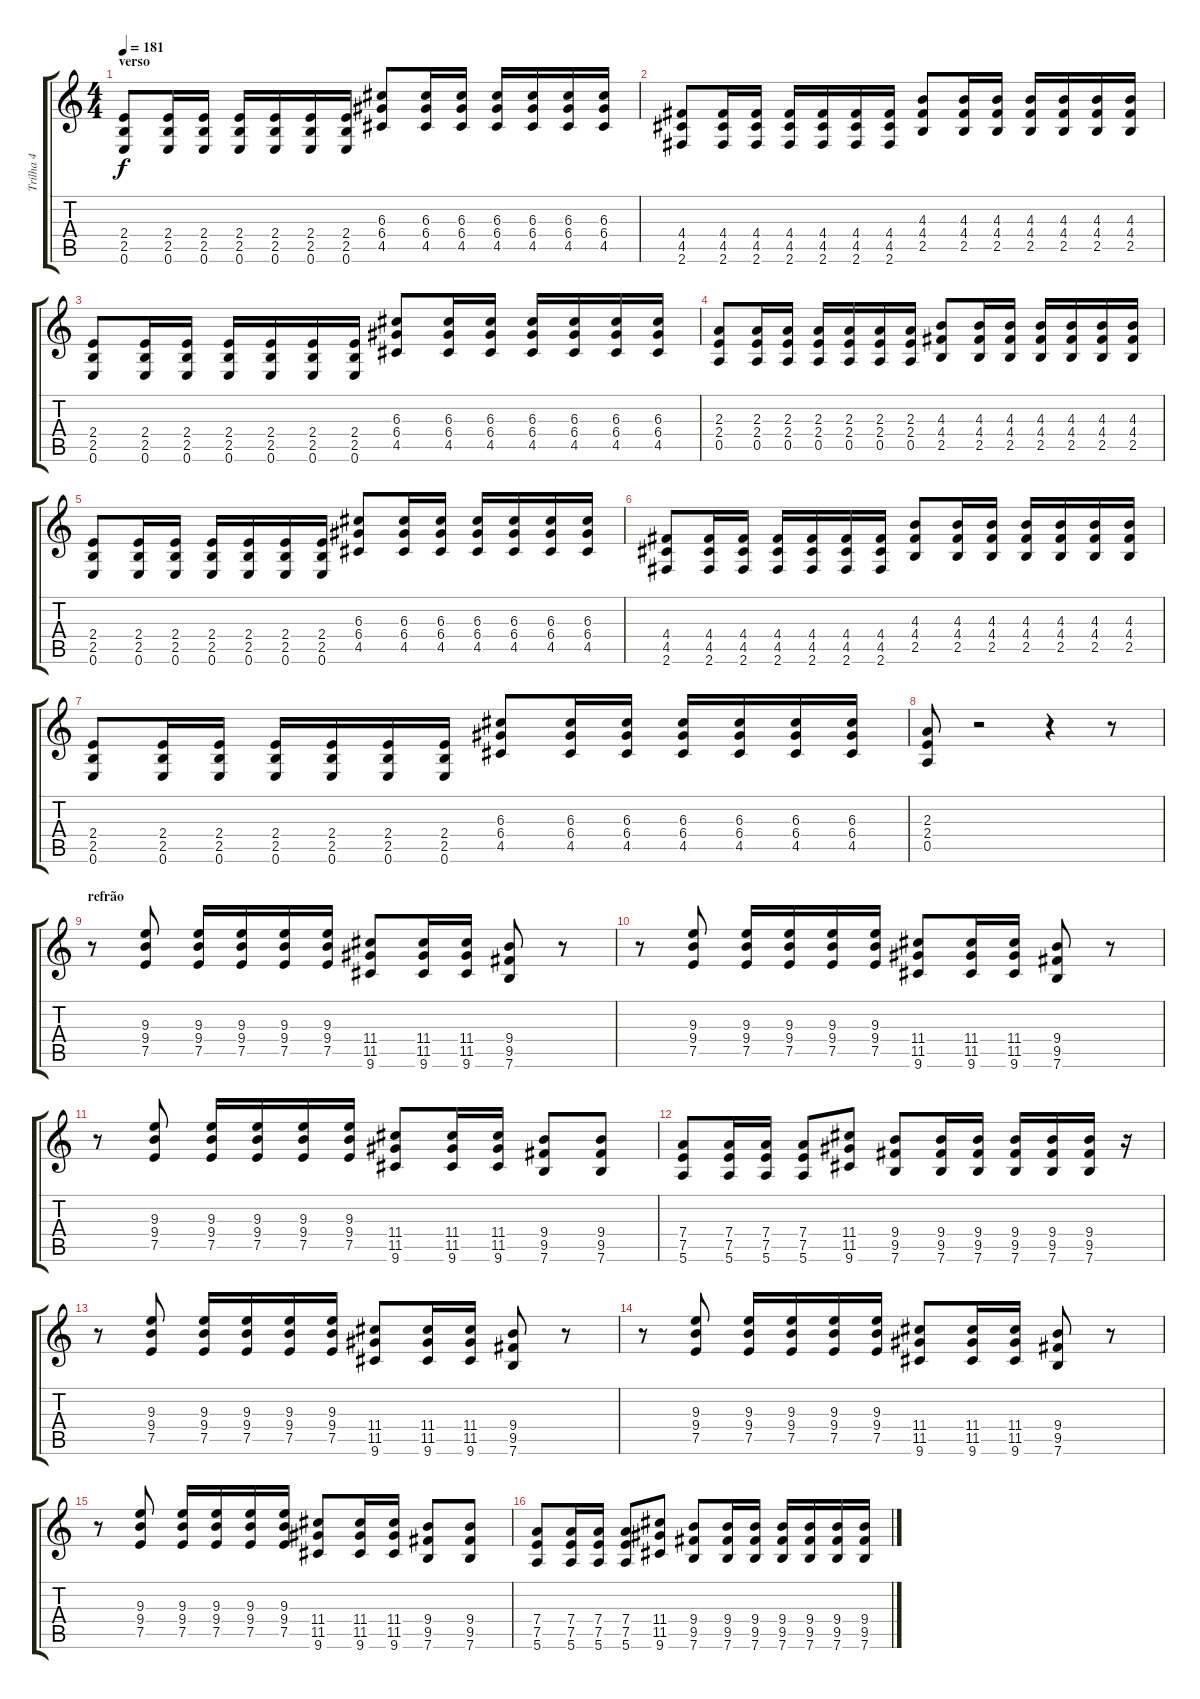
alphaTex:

\track ("Trilha 4" "Trilha 4") {instrument overdrivenguitar}
\staff {score tabs}
\tuning (E4 B3 G3 D3 A2 E2) {hide}
\ts (4 4)
\section ("" "verso")
\tempo 181
\clef g2
\ks c
(2.4 2.5 0.6).8{dy f} (2.4 2.5 0.6).16 (2.4 2.5 0.6).16 (2.4 2.5 0.6).16 (2.4 2.5 0.6).16 (2.4 2.5 0.6).16 (2.4 2.5 0.6).16 (6.3 6.4 4.5).8 (6.3 6.4 4.5).16 (6.3 6.4 4.5).16 (6.3 6.4 4.5).16 (6.3 6.4 4.5).16 (6.3 6.4 4.5).16 (6.3 6.4 4.5).16 |
(4.4 4.5 2.6).8 (4.4 4.5 2.6).16 (4.4 4.5 2.6).16 (4.4 4.5 2.6).16 (4.4 4.5 2.6).16 (4.4 4.5 2.6).16 (4.4 4.5 2.6).16 (4.3 4.4 2.5).8 (4.3 4.4 2.5).16 (4.3 4.4 2.5).16 (4.3 4.4 2.5).16 (4.3 4.4 2.5).16 (4.3 4.4 2.5).16 (4.3 4.4 2.5).16 |
(2.4 2.5 0.6).8 (2.4 2.5 0.6).16 (2.4 2.5 0.6).16 (2.4 2.5 0.6).16 (2.4 2.5 0.6).16 (2.4 2.5 0.6).16 (2.4 2.5 0.6).16 (6.3 6.4 4.5).8 (6.3 6.4 4.5).16 (6.3 6.4 4.5).16 (6.3 6.4 4.5).16 (6.3 6.4 4.5).16 (6.3 6.4 4.5).16 (6.3 6.4 4.5).16 |
(2.3 2.4 0.5).8 (2.3 2.4 0.5).16 (2.3 2.4 0.5).16 (2.3 2.4 0.5).16 (2.3 2.4 0.5).16 (2.3 2.4 0.5).16 (2.3 2.4 0.5).16 (4.3 4.4 2.5).8 (4.3 4.4 2.5).16 (4.3 4.4 2.5).16 (4.3 4.4 2.5).16 (4.3 4.4 2.5).16 (4.3 4.4 2.5).16 (4.3 4.4 2.5).16 |
(2.4 2.5 0.6).8 (2.4 2.5 0.6).16 (2.4 2.5 0.6).16 (2.4 2.5 0.6).16 (2.4 2.5 0.6).16 (2.4 2.5 0.6).16 (2.4 2.5 0.6).16 (6.3 6.4 4.5).8 (6.3 6.4 4.5).16 (6.3 6.4 4.5).16 (6.3 6.4 4.5).16 (6.3 6.4 4.5).16 (6.3 6.4 4.5).16 (6.3 6.4 4.5).16 |
(4.4 4.5 2.6).8 (4.4 4.5 2.6).16 (4.4 4.5 2.6).16 (4.4 4.5 2.6).16 (4.4 4.5 2.6).16 (4.4 4.5 2.6).16 (4.4 4.5 2.6).16 (4.3 4.4 2.5).8 (4.3 4.4 2.5).16 (4.3 4.4 2.5).16 (4.3 4.4 2.5).16 (4.3 4.4 2.5).16 (4.3 4.4 2.5).16 (4.3 4.4 2.5).16 |
(2.4 2.5 0.6).8{instrument electricguitarmuted} (2.4 2.5 0.6).16 (2.4 2.5 0.6).16 (2.4 2.5 0.6).16 (2.4 2.5 0.6).16 (2.4 2.5 0.6).16 (2.4 2.5 0.6).16 (6.3 6.4 4.5).8 (6.3 6.4 4.5).16 (6.3 6.4 4.5).16 (6.3 6.4 4.5).16 (6.3 6.4 4.5).16 (6.3 6.4 4.5).16 (6.3 6.4 4.5).16 |
(2.3 2.4 0.5).8{instrument distortionguitar} r.2 r.4 r.8 |
\section ("" "refrão")
r.8 (9.3 9.4 7.5).8 (9.3 9.4 7.5).16 (9.3 9.4 7.5).16 (9.3 9.4 7.5).16 (9.3 9.4 7.5).16 (11.4 11.5 9.6).8 (11.4 11.5 9.6).16 (11.4 11.5 9.6).16 (9.4 9.5 7.6).8 r.8 |
r.8 (9.3 9.4 7.5).8 (9.3 9.4 7.5).16 (9.3 9.4 7.5).16 (9.3 9.4 7.5).16 (9.3 9.4 7.5).16 (11.4 11.5 9.6).8 (11.4 11.5 9.6).16 (11.4 11.5 9.6).16 (9.4 9.5 7.6).8 r.8 |
r.8 (9.3 9.4 7.5).8 (9.3 9.4 7.5).16 (9.3 9.4 7.5).16 (9.3 9.4 7.5).16 (9.3 9.4 7.5).16 (11.4 11.5 9.6).8 (11.4 11.5 9.6).16 (11.4 11.5 9.6).16 (9.4 9.5 7.6).8 (9.4 9.5 7.6).8 |
(7.4 7.5 5.6).8 (7.4 7.5 5.6).16 (7.4 7.5 5.6).16 (7.4 7.5 5.6).8 (11.4 11.5 9.6).8 (9.4 9.5 7.6).8 (9.4 9.5 7.6).16 (9.4 9.5 7.6).16 (9.4 9.5 7.6).16 (9.4 9.5 7.6).16 (9.4 9.5 7.6).16 r.16 |
r.8 (9.3 9.4 7.5).8 (9.3 9.4 7.5).16 (9.3 9.4 7.5).16 (9.3 9.4 7.5).16 (9.3 9.4 7.5).16 (11.4 11.5 9.6).8 (11.4 11.5 9.6).16 (11.4 11.5 9.6).16 (9.4 9.5 7.6).8 r.8 |
r.8 (9.3 9.4 7.5).8 (9.3 9.4 7.5).16 (9.3 9.4 7.5).16 (9.3 9.4 7.5).16 (9.3 9.4 7.5).16 (11.4 11.5 9.6).8 (11.4 11.5 9.6).16 (11.4 11.5 9.6).16 (9.4 9.5 7.6).8 r.8 |
r.8 (9.3 9.4 7.5).8 (9.3 9.4 7.5).16 (9.3 9.4 7.5).16 (9.3 9.4 7.5).16 (9.3 9.4 7.5).16 (11.4 11.5 9.6).8 (11.4 11.5 9.6).16 (11.4 11.5 9.6).16 (9.4 9.5 7.6).8 (9.4 9.5 7.6).8 |
(7.4 7.5 5.6).8 (7.4 7.5 5.6).16 (7.4 7.5 5.6).16 (7.4 7.5 5.6).8 (11.4 11.5 9.6).8 (9.4 9.5 7.6).8 (9.4 9.5 7.6).16 (9.4 9.5 7.6).16 (9.4 9.5 7.6).16 (9.4 9.5 7.6).16 (9.4 9.5 7.6).16 (9.4 9.5 7.6).16
